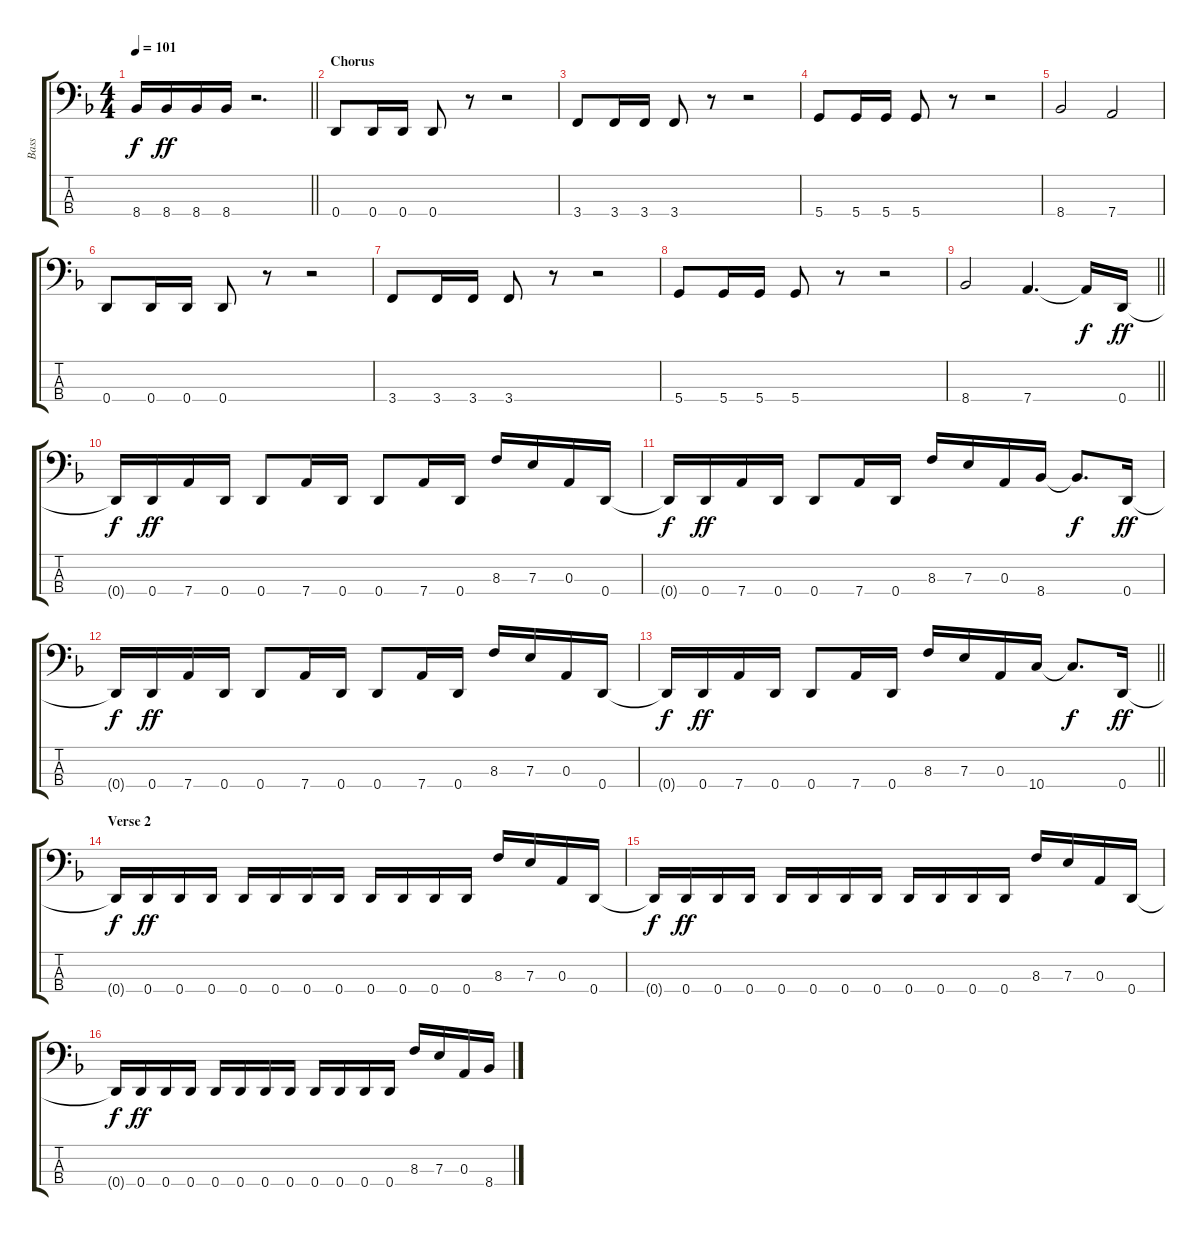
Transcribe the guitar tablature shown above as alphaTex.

\track ("Bass" "Bass") {instrument electricbasspick}
\staff {score tabs}
\tuning (G2 D2 A1 D1) {hide}
\ts (4 4)
\tempo 101
\clef f4
\barLineRight lightlight
\ks dminor
8.4{t}.16{dy f} 8.4.16{dy ff} 8.4.16 8.4.16 r.2{d} |
\section ("" "Chorus")
0.4.8 0.4.16 0.4.16 0.4.8 r.8 r.2 |
3.4.8 3.4.16 3.4.16 3.4.8 r.8 r.2 |
5.4.8 5.4.16 5.4.16 5.4.8 r.8 r.2 |
8.4.2 7.4.2 |
0.4.8 0.4.16 0.4.16 0.4.8 r.8 r.2 |
3.4.8 3.4.16 3.4.16 3.4.8 r.8 r.2 |
5.4.8 5.4.16 5.4.16 5.4.8 r.8 r.2 |
\barLineRight lightlight
8.4.2 7.4.4{d} 7.4{t}.16{dy f} 0.4.16{dy ff} |
0.4{t}.16{dy f} 0.4.16{dy ff} 7.4.16 0.4.16 0.4.8 7.4.16 0.4.16 0.4.8 7.4.16 0.4.16 8.3.16 7.3.16 0.3.16 0.4.16 |
0.4{t}.16{dy f} 0.4.16{dy ff} 7.4.16 0.4.16 0.4.8 7.4.16 0.4.16 8.3.16 7.3.16 0.3.16 8.4.16 8.4{t}.8{d dy f} 0.4.16{dy ff} |
0.4{t}.16{dy f} 0.4.16{dy ff} 7.4.16 0.4.16 0.4.8 7.4.16 0.4.16 0.4.8 7.4.16 0.4.16 8.3.16 7.3.16 0.3.16 0.4.16 |
\barLineRight lightlight
0.4{t}.16{dy f} 0.4.16{dy ff} 7.4.16 0.4.16 0.4.8 7.4.16 0.4.16 8.3.16 7.3.16 0.3.16 10.4.16 10.4{t}.8{d dy f} 0.4.16{dy ff} |
\section ("" "Verse 2")
0.4{t}.16{dy f} 0.4.16{dy ff} 0.4.16 0.4.16 0.4.16 0.4.16 0.4.16 0.4.16 0.4.16 0.4.16 0.4.16 0.4.16 8.3.16 7.3.16 0.3.16 0.4.16 |
0.4{t}.16{dy f} 0.4.16{dy ff} 0.4.16 0.4.16 0.4.16 0.4.16 0.4.16 0.4.16 0.4.16 0.4.16 0.4.16 0.4.16 8.3.16 7.3.16 0.3.16 0.4.16 |
0.4{t}.16{dy f} 0.4.16{dy ff} 0.4.16 0.4.16 0.4.16 0.4.16 0.4.16 0.4.16 0.4.16 0.4.16 0.4.16 0.4.16 8.3.16 7.3.16 0.3.16 8.4.16
